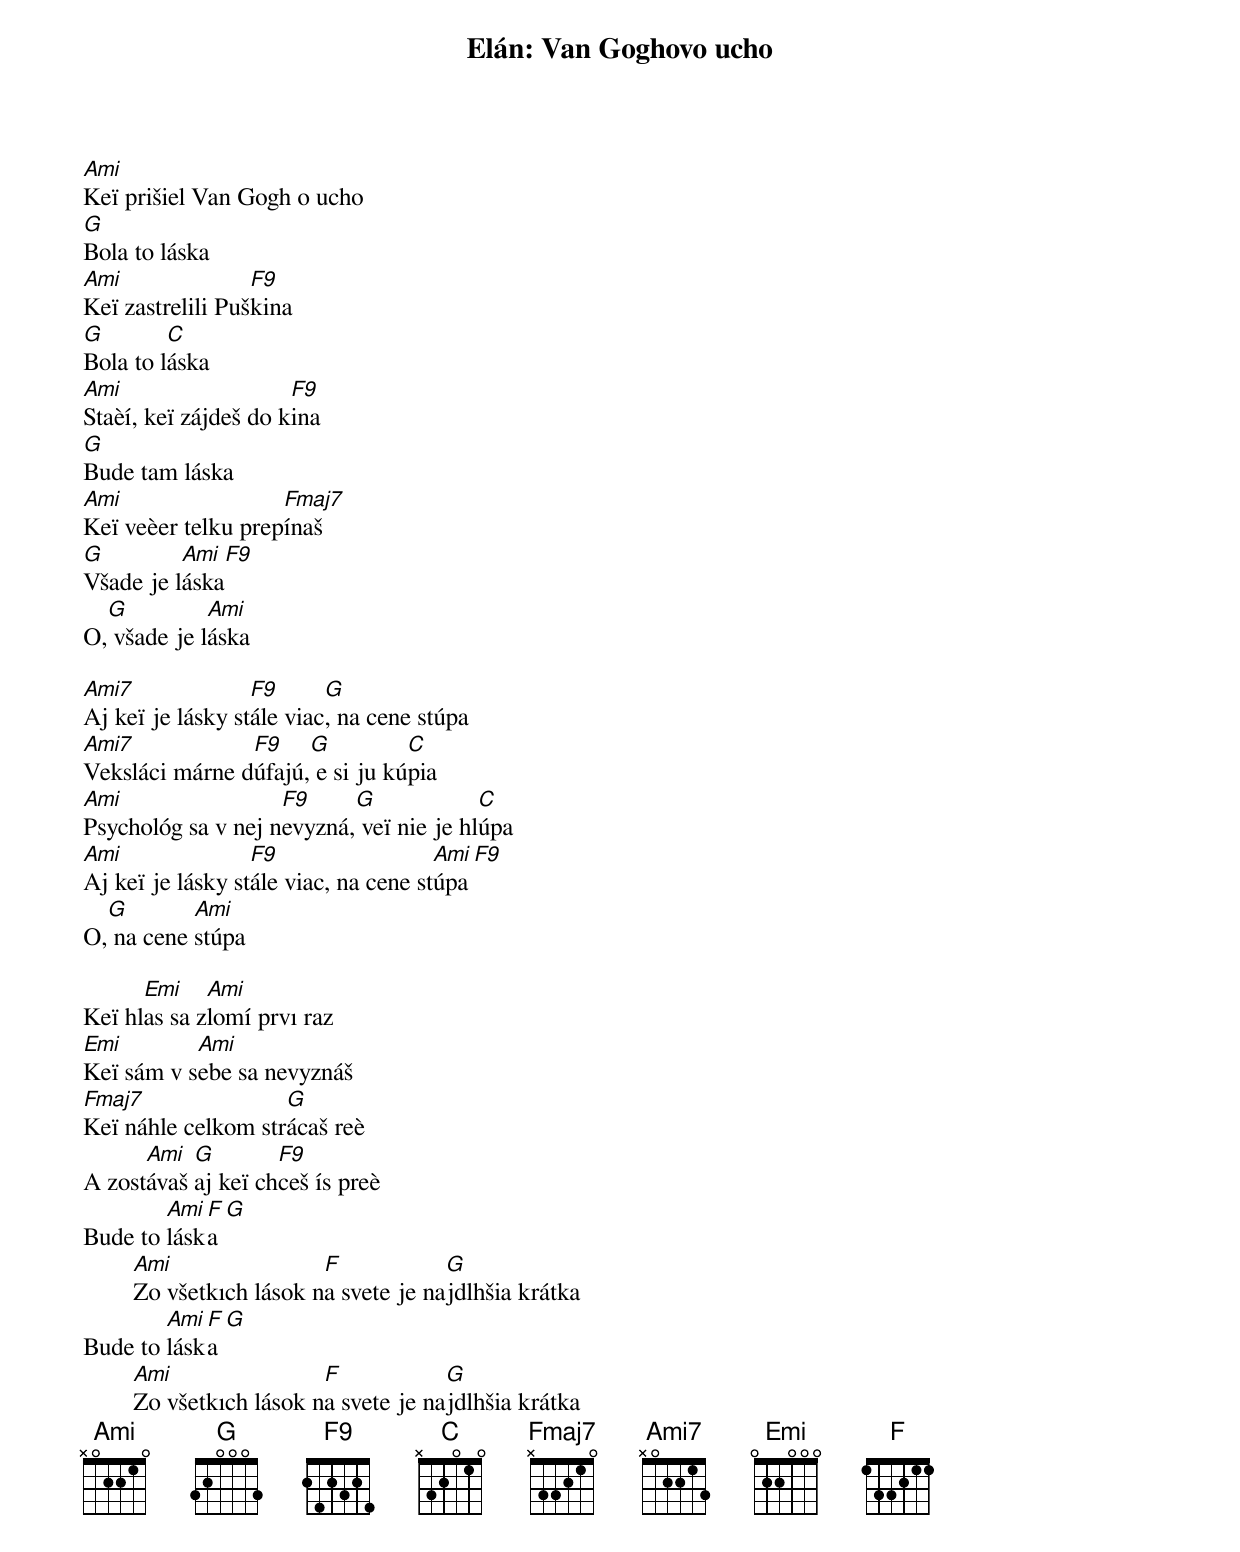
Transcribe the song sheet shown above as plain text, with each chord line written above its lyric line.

Elán: Van Goghovo ucho

Ami
Keï prišiel Van Gogh o ucho
G
Bola to láska
Ami               F9
Keï zastrelili Puškina
G        C
Bola to láska
Ami                   F9
Staèí, keï zájdeš do kina
G
Bude tam láska
Ami                 Fmaj7
Keï veèer telku prepínaš
G         Ami  F9
Všade je láska
  G          Ami
O, všade je láska

Ami7              F9      G
Aj keï je lásky stále viac, na cene stúpa
Ami7            F9    G          C
Veksláci márne dúfajú, e si ju kúpia
Ami                 F9     G             C
Psychológ sa v nej nevyzná, veï nie je hlúpa
Ami               F9                  Ami   F9
Aj keï je lásky stále viac, na cene stúpa
  G        Ami
O, na cene stúpa

      Emi    Ami
Keï hlas sa zlomí prvı raz
Emi        Ami
Keï sám v sebe sa nevyznáš
Fmaj7               G
Keï náhle celkom strácaš reè
      Ami  G        F9
A zostávaš aj keï chceš ís preè
        Ami F   G
Bude to láska
        Ami                F            G
	Zo všetkıch lások na svete je najdlhšia krátka
        Ami F   G
Bude to láska
        Ami                F            G
	Zo všetkıch lások na svete je najdlhšia krátka
